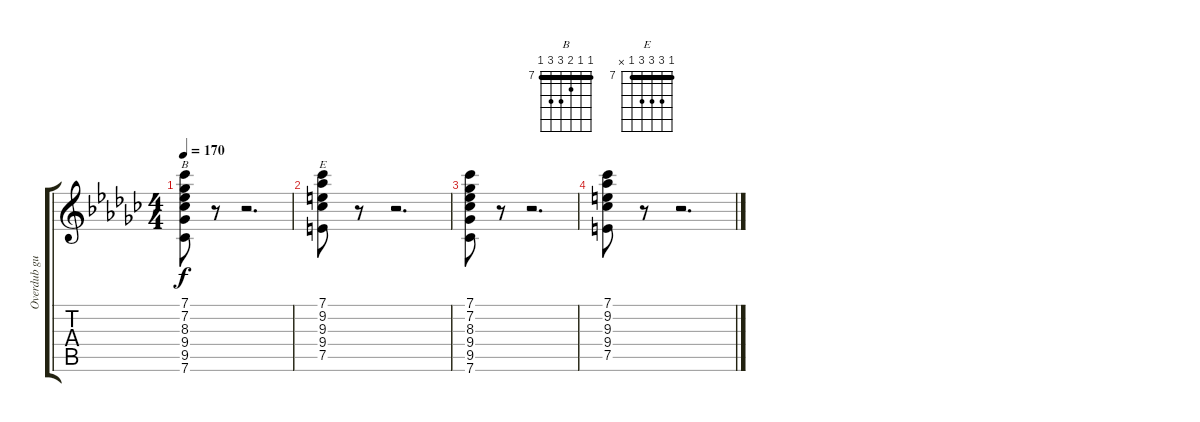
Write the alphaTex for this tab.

\track ("Overdub guitar I" "Overdub gu") {instrument acousticguitarsteel}
\staff {score tabs}
\tuning (E4 B3 G3 D3 A2 E2) {hide}
\chord ("B" 7 7 8 9 9 7) {firstfret 7 barre 7}
\chord ("E" 7 9 9 9 7 x) {firstfret 7 barre 7}
\ts (4 4)
\tempo 170
\clef g2
\ks ebminor
(7.1 7.2 8.3 9.4 9.5 7.6).8{ch "B" dy f} r.8 r.2{d} |
(7.1 9.2 9.3 9.4 7.5).8{ch "E"} r.8 r.2{d} |
(7.1 7.2 8.3 9.4 9.5 7.6).8 r.8 r.2{d} |
(7.1 9.2 9.3 9.4 7.5).8 r.8 r.2{d}
